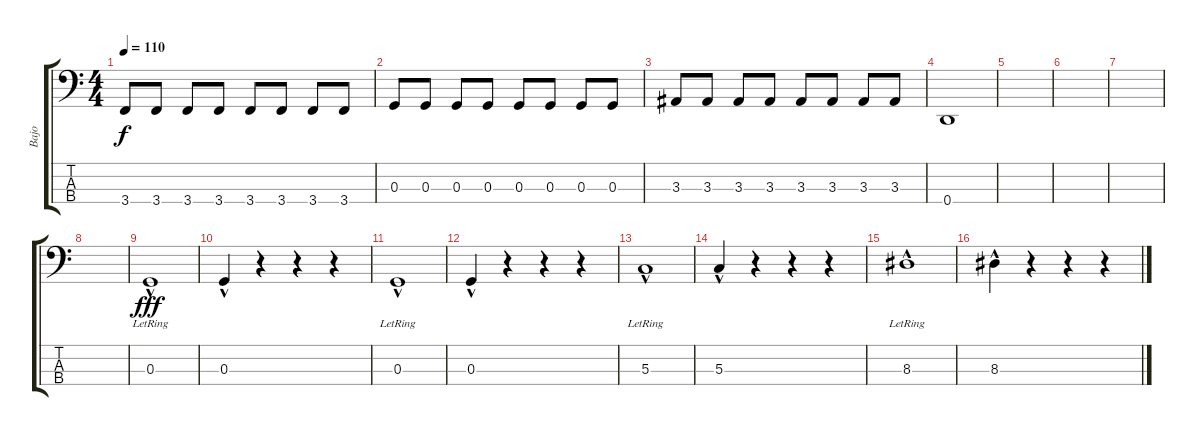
\track ("Bajo" "Bajo") {instrument electricbassfinger}
\staff {score tabs}
\tuning (F2 C2 G1 D1) {hide}
\ts (4 4)
\tempo 110
\clef f4
\ks c
3.4.8{dy f} 3.4.8 3.4.8 3.4.8 3.4.8 3.4.8 3.4.8 3.4.8 |
0.3.8 0.3.8 0.3.8 0.3.8 0.3.8 0.3.8 0.3.8 0.3.8 |
3.3.8 3.3.8 3.3.8 3.3.8 3.3.8 3.3.8 3.3.8 3.3.8 |
0.4.1 |
|
|
|
|
0.3{hac lr}.1{dy fff} |
0.3{hac}.4 r.4 r.4 r.4 |
0.3{hac lr}.1 |
0.3{hac}.4 r.4 r.4 r.4 |
5.3{hac lr}.1 |
5.3{hac}.4 r.4 r.4 r.4 |
8.3{hac lr}.1 |
8.3{hac}.4 r.4 r.4 r.4
